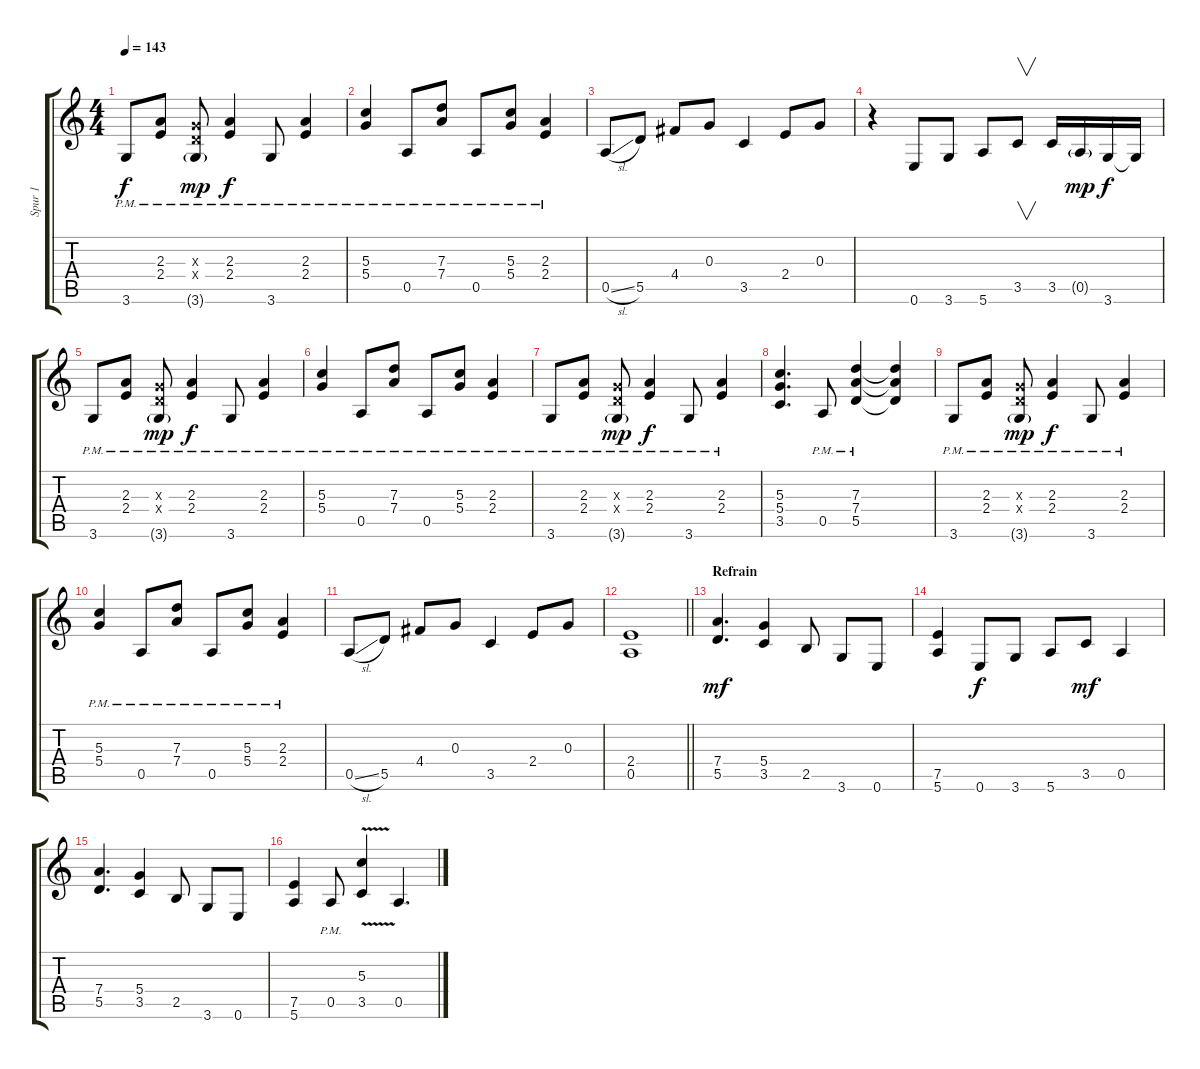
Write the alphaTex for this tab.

\track ("Spur 1" "Spur 1") {instrument distortionguitar}
\staff {score tabs}
\tuning (E4 B3 G3 D3 A2 E2) {hide}
\ts (4 4)
\tempo 143
\clef g2
\ks c
3.6{pm}.8{dy f} (2.3{pm} 2.4{pm}).8 (0.3{x} 0.4{x} 3.6{g pm}).8{dy mp} (2.3{pm} 2.4{pm}).4{dy f} 3.6{pm}.8 (2.3{pm} 2.4{pm}).4 |
(5.3{pm} 5.4{pm}).4 0.5{pm}.8 (7.3{pm} 7.4{pm}).8 0.5{pm}.8 (5.3{pm} 5.4{pm}).8 (2.3{pm} 2.4{pm}).4 |
0.5{sl}.8 5.5.8 4.4.8 0.3.8 3.5.4 2.4.8 0.3.8 |
r.4 0.6.8 3.6.8 5.6.8 3.5.8{v} 3.5.16 0.5{g}.16{dy mp} 3.6.16{dy f} 3.6{t}.16 |
3.6{pm}.8 (2.3{pm} 2.4{pm}).8 (0.3{x} 0.4{x} 3.6{g pm}).8{dy mp} (2.3{pm} 2.4{pm}).4{dy f} 3.6{pm}.8 (2.3{pm} 2.4{pm}).4 |
(5.3{pm} 5.4{pm}).4 0.5{pm}.8 (7.3{pm} 7.4{pm}).8 0.5{pm}.8 (5.3{pm} 5.4{pm}).8 (2.3{pm} 2.4{pm}).4 |
3.6{pm}.8 (2.3{pm} 2.4{pm}).8 (0.3{x} 0.4{x} 3.6{g pm}).8{dy mp} (2.3{pm} 2.4{pm}).4{dy f} 3.6{pm}.8 (2.3{pm} 2.4{pm}).4 |
(5.3 5.4 3.5).4{d} 0.5{pm}.8 (7.3{pm} 7.4{pm} 5.5{pm}).4 (7.3{t} 7.4{t} 5.5{t}).4 |
3.6{pm}.8 (2.3{pm} 2.4{pm}).8 (0.3{x} 0.4{x} 3.6{g pm}).8{dy mp} (2.3{pm} 2.4{pm}).4{dy f} 3.6{pm}.8 (2.3{pm} 2.4{pm}).4 |
(5.3{pm} 5.4{pm}).4 0.5{pm}.8 (7.3{pm} 7.4{pm}).8 0.5{pm}.8 (5.3{pm} 5.4{pm}).8 (2.3{pm} 2.4{pm}).4 |
0.5{sl}.8 5.5.8 4.4.8 0.3.8 3.5.4 2.4.8 0.3.8 |
\barLineRight lightlight
(2.4 0.5).1 |
\section ("" "Refrain")
(7.4 5.5).4{d dy mf} (5.4 3.5).4 2.5.8 3.6.8 0.6.8 |
(7.5 5.6).4 0.6.8{dy f} 3.6.8 5.6.8 3.5.8{dy mf} 0.5.4 |
(7.4 5.5).4{d} (5.4 3.5).4 2.5.8 3.6.8 0.6.8 |
(7.5 5.6).4 0.5{pm}.8 (5.3{v} 3.5).4 0.5.4{d}
